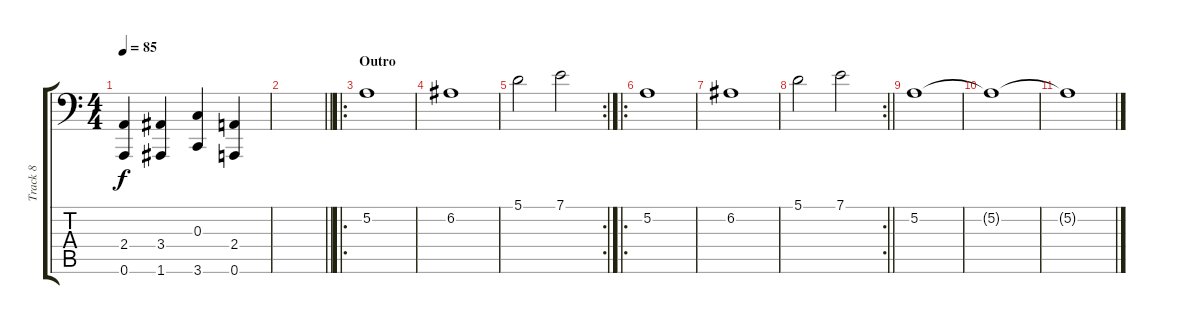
\track ("Track 8" "Track 8") {instrument pad5bowed}
\staff {score tabs}
\tuning (A3 E3 C3 G2 D2 A1) {hide}
\ts (4 4)
\tempo 85
\clef f4
\ks c
(2.4 0.6).4{dy f} (3.4 1.6).4 (0.3 3.6).4 (2.4 0.6).4 |
\barLineRight lightlight
|
\ro
\section ("" "Outro")
5.2.1 |
6.2.1 |
\rc 2
5.1.2 7.1.2 |
\ro
5.2.1 |
6.2.1 |
\rc 2
\barLineRight lightlight
5.1.2 7.1.2 |
5.2.1 |
5.2{t}.1 |
5.2{t}.1
